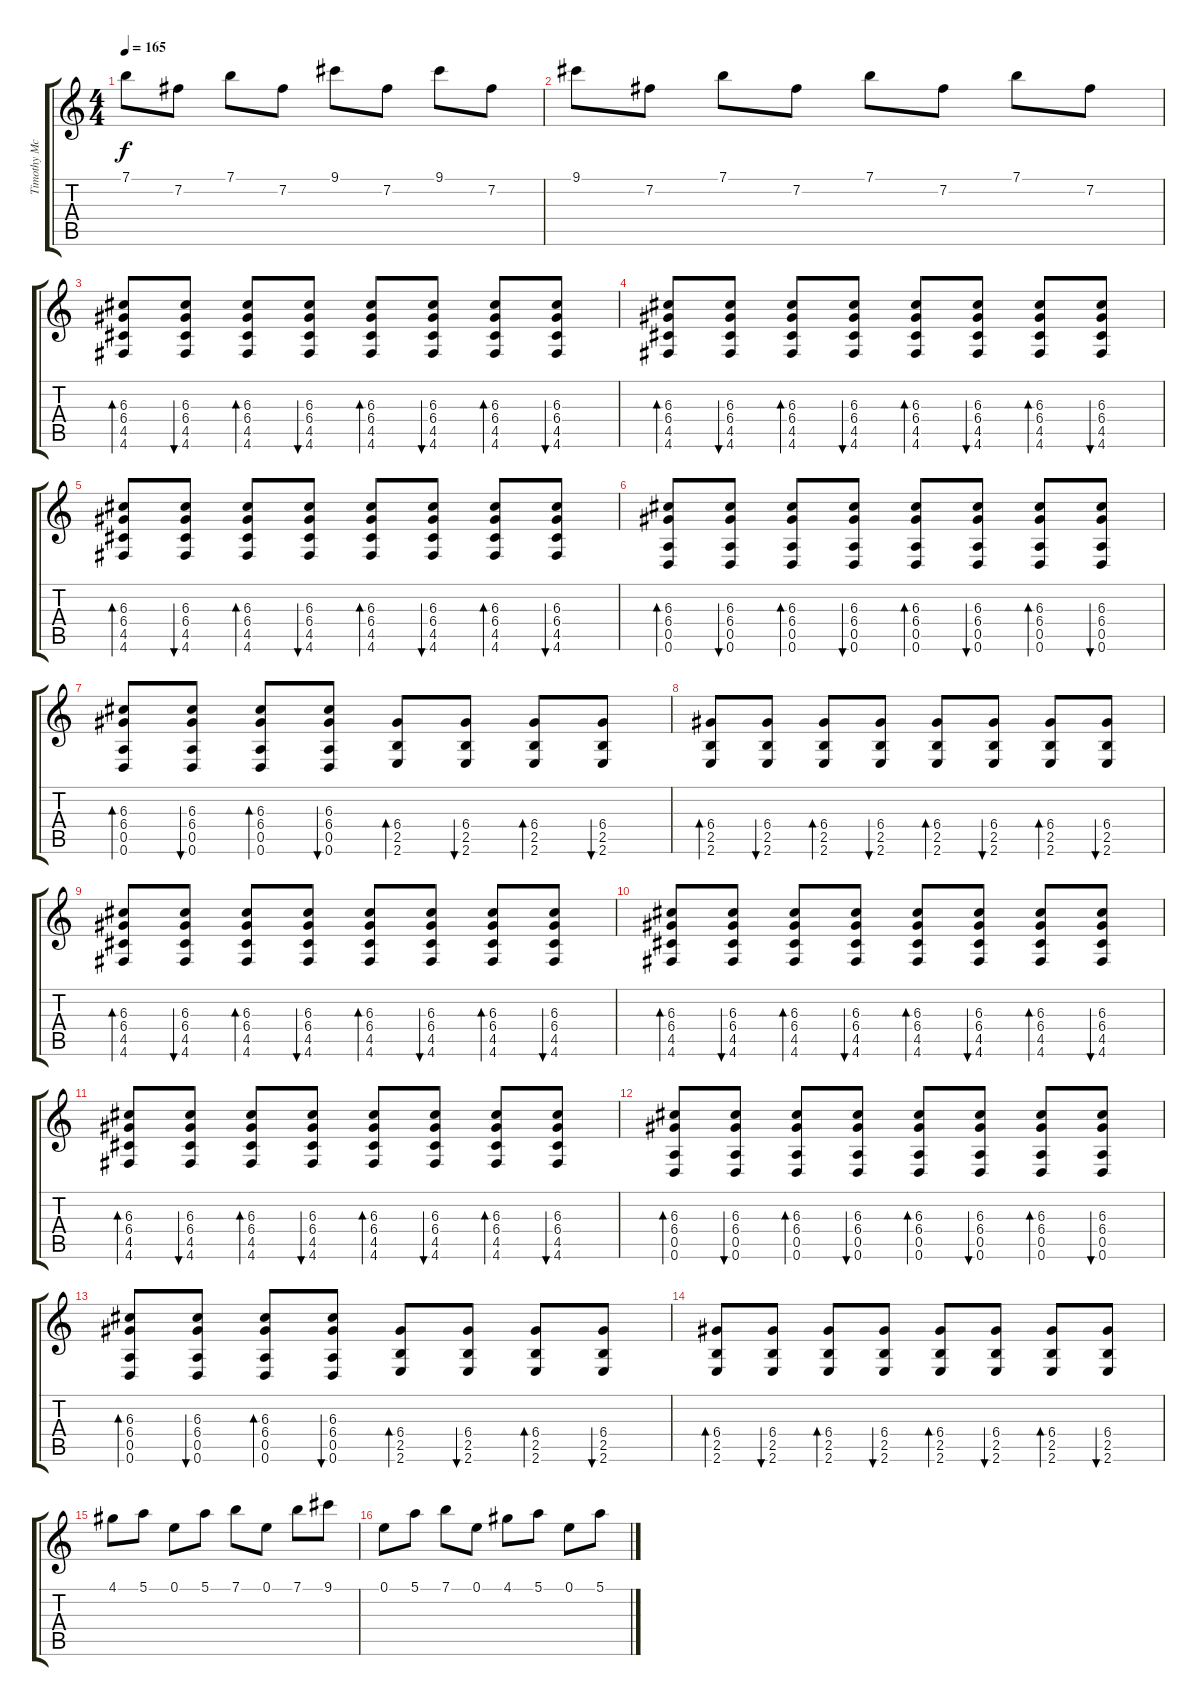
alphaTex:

\track ("Timothy McTague (Lead Guitar)" "Timothy Mc") {instrument distortionguitar}
\staff {score tabs}
\tuning (E4 B3 G3 D3 A2 D2) {hide}
\ts (4 4)
\tempo 165
\clef g2
\ks c
7.1.8{dy f} 7.2.8 7.1.8 7.2.8 9.1.8 7.2.8 9.1.8 7.2.8 |
9.1.8 7.2.8 7.1.8 7.2.8 7.1.8 7.2.8 7.1.8 7.2.8 |
(6.3 6.4 4.5 4.6).8{bd 60 volume 13 instrument distortionguitar} (6.3 6.4 4.5 4.6).8{bu 60} (6.3 6.4 4.5 4.6).8{bd 60} (6.3 6.4 4.5 4.6).8{bu 60} (6.3 6.4 4.5 4.6).8{bd 60} (6.3 6.4 4.5 4.6).8{bu 60} (6.3 6.4 4.5 4.6).8{bd 60} (6.3 6.4 4.5 4.6).8{bu 60} |
(6.3 6.4 4.5 4.6).8{bd 60 instrument distortionguitar} (6.3 6.4 4.5 4.6).8{bu 60} (6.3 6.4 4.5 4.6).8{bd 60} (6.3 6.4 4.5 4.6).8{bu 60} (6.3 6.4 4.5 4.6).8{bd 60} (6.3 6.4 4.5 4.6).8{bu 60} (6.3 6.4 4.5 4.6).8{bd 60} (6.3 6.4 4.5 4.6).8{bu 60} |
(6.3 6.4 4.5 4.6).8{bd 60 instrument distortionguitar} (6.3 6.4 4.5 4.6).8{bu 60} (6.3 6.4 4.5 4.6).8{bd 60} (6.3 6.4 4.5 4.6).8{bu 60} (6.3 6.4 4.5 4.6).8{bd 60} (6.3 6.4 4.5 4.6).8{bu 60} (6.3 6.4 4.5 4.6).8{bd 60} (6.3 6.4 4.5 4.6).8{bu 60} |
(6.3 6.4 0.5 0.6).8{bd 60} (6.3 6.4 0.5 0.6).8{bu 60} (6.3 6.4 0.5 0.6).8{bd 60} (6.3 6.4 0.5 0.6).8{bu 60} (6.3 6.4 0.5 0.6).8{bd 60} (6.3 6.4 0.5 0.6).8{bu 60} (6.3 6.4 0.5 0.6).8{bd 60} (6.3 6.4 0.5 0.6).8{bu 60} |
(6.3 6.4 0.5 0.6).8{bd 60} (6.3 6.4 0.5 0.6).8{bu 60} (6.3 6.4 0.5 0.6).8{bd 60} (6.3 6.4 0.5 0.6).8{bu 60} (6.4 2.5 2.6).8{bd 60} (6.4 2.5 2.6).8{bu 60} (6.4 2.5 2.6).8{bd 60} (6.4 2.5 2.6).8{bu 60} |
(6.4 2.5 2.6).8{bd 60} (6.4 2.5 2.6).8{bu 60} (6.4 2.5 2.6).8{bd 60} (6.4 2.5 2.6).8{bu 60} (6.4 2.5 2.6).8{bd 60} (6.4 2.5 2.6).8{bu 60} (6.4 2.5 2.6).8{bd 60} (6.4 2.5 2.6).8{bu 60} |
(6.3 6.4 4.5 4.6).8{bd 60 instrument distortionguitar} (6.3 6.4 4.5 4.6).8{bu 60} (6.3 6.4 4.5 4.6).8{bd 60} (6.3 6.4 4.5 4.6).8{bu 60} (6.3 6.4 4.5 4.6).8{bd 60} (6.3 6.4 4.5 4.6).8{bu 60} (6.3 6.4 4.5 4.6).8{bd 60} (6.3 6.4 4.5 4.6).8{bu 60} |
(6.3 6.4 4.5 4.6).8{bd 60 instrument distortionguitar} (6.3 6.4 4.5 4.6).8{bu 60} (6.3 6.4 4.5 4.6).8{bd 60} (6.3 6.4 4.5 4.6).8{bu 60} (6.3 6.4 4.5 4.6).8{bd 60} (6.3 6.4 4.5 4.6).8{bu 60} (6.3 6.4 4.5 4.6).8{bd 60} (6.3 6.4 4.5 4.6).8{bu 60} |
(6.3 6.4 4.5 4.6).8{bd 60 instrument distortionguitar} (6.3 6.4 4.5 4.6).8{bu 60} (6.3 6.4 4.5 4.6).8{bd 60} (6.3 6.4 4.5 4.6).8{bu 60} (6.3 6.4 4.5 4.6).8{bd 60} (6.3 6.4 4.5 4.6).8{bu 60} (6.3 6.4 4.5 4.6).8{bd 60} (6.3 6.4 4.5 4.6).8{bu 60} |
(6.3 6.4 0.5 0.6).8{bd 60} (6.3 6.4 0.5 0.6).8{bu 60} (6.3 6.4 0.5 0.6).8{bd 60} (6.3 6.4 0.5 0.6).8{bu 60} (6.3 6.4 0.5 0.6).8{bd 60} (6.3 6.4 0.5 0.6).8{bu 60} (6.3 6.4 0.5 0.6).8{bd 60} (6.3 6.4 0.5 0.6).8{bu 60} |
(6.3 6.4 0.5 0.6).8{bd 60} (6.3 6.4 0.5 0.6).8{bu 60} (6.3 6.4 0.5 0.6).8{bd 60} (6.3 6.4 0.5 0.6).8{bu 60} (6.4 2.5 2.6).8{bd 60} (6.4 2.5 2.6).8{bu 60} (6.4 2.5 2.6).8{bd 60} (6.4 2.5 2.6).8{bu 60} |
(6.4 2.5 2.6).8{bd 60} (6.4 2.5 2.6).8{bu 60} (6.4 2.5 2.6).8{bd 60} (6.4 2.5 2.6).8{bu 60} (6.4 2.5 2.6).8{bd 60} (6.4 2.5 2.6).8{bu 60} (6.4 2.5 2.6).8{bd 60} (6.4 2.5 2.6).8{bu 60} |
4.1.8 5.1.8 0.1.8 5.1.8 7.1.8 0.1.8 7.1.8 9.1.8 |
0.1.8 5.1.8 7.1.8 0.1.8 4.1.8 5.1.8 0.1.8 5.1.8
